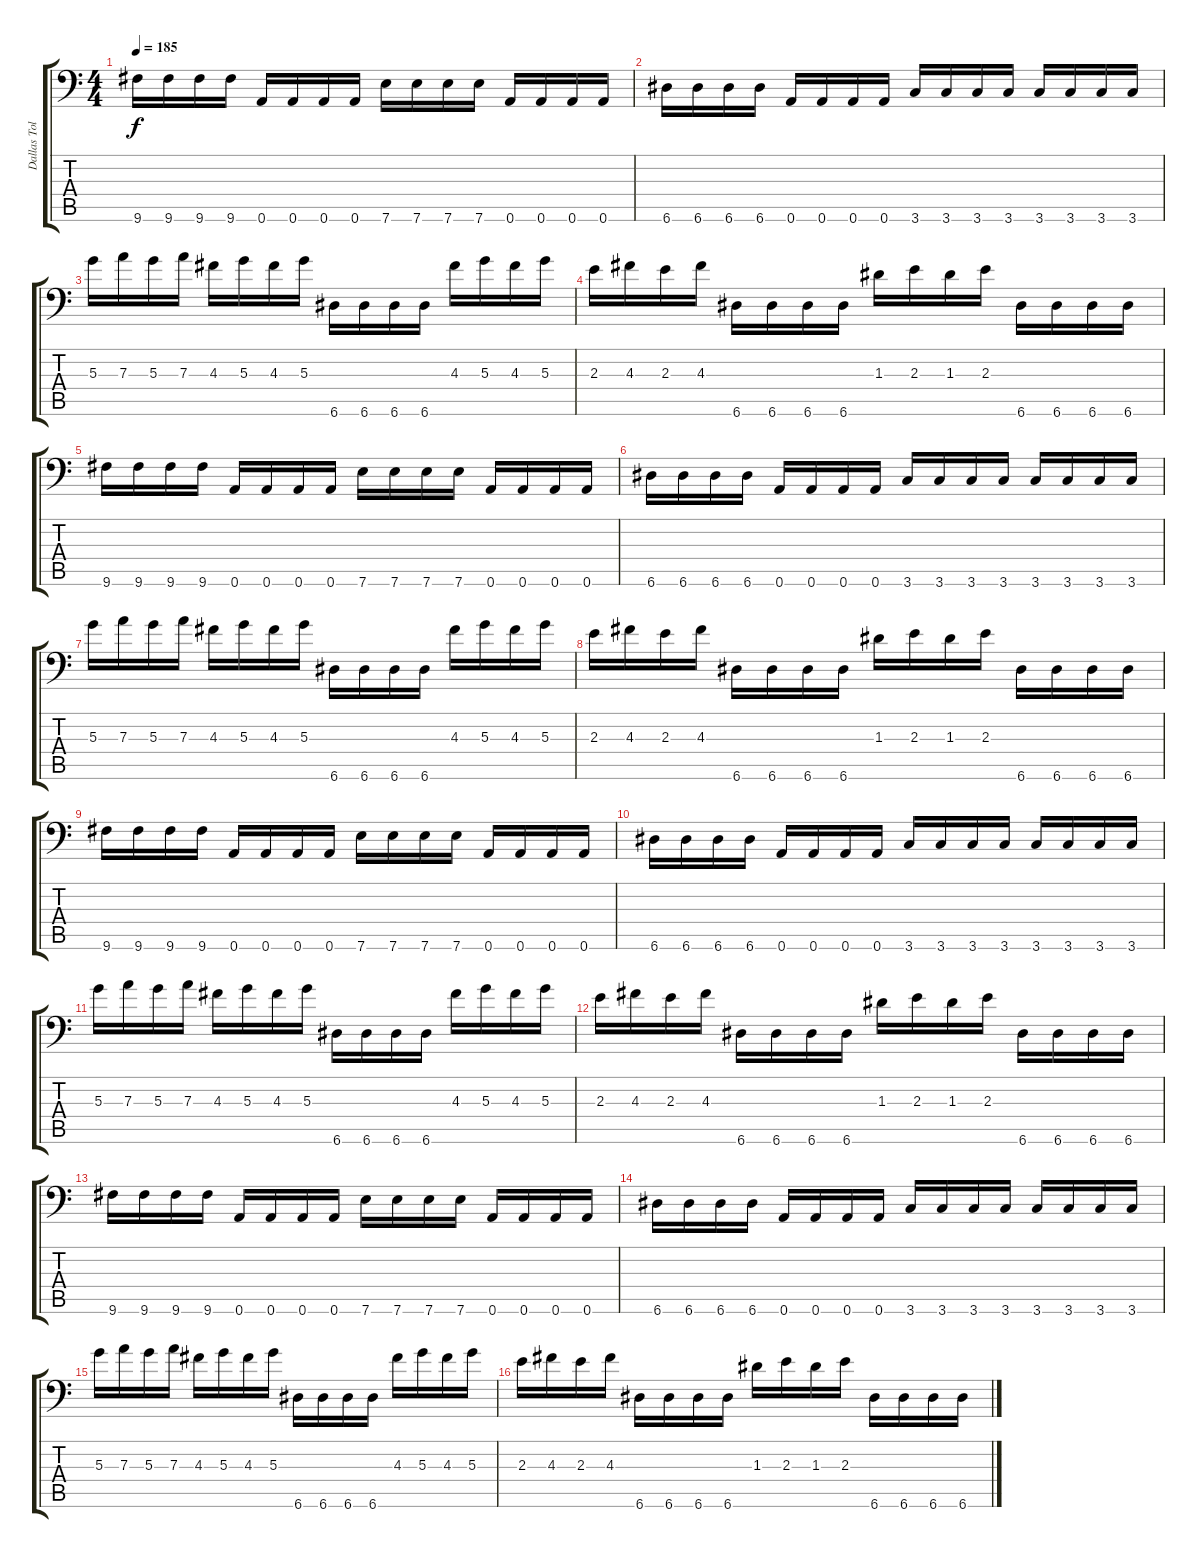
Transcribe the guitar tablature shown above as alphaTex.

\track ("Dallas Toler-Wade (Lead)" "Dallas Tol") {instrument distortionguitar}
\staff {score tabs}
\tuning (B3 Gb3 D3 A2 E2 A1) {hide}
\ts (4 4)
\tempo 185
\clef f4
\ks c
9.6.16{dy f} 9.6.16 9.6.16 9.6.16 0.6.16 0.6.16 0.6.16 0.6.16 7.6.16 7.6.16 7.6.16 7.6.16 0.6.16 0.6.16 0.6.16 0.6.16 |
6.6.16 6.6.16 6.6.16 6.6.16 0.6.16 0.6.16 0.6.16 0.6.16 3.6.16 3.6.16 3.6.16 3.6.16 3.6.16 3.6.16 3.6.16 3.6.16 |
5.3.16 7.3.16 5.3.16 7.3.16 4.3.16 5.3.16 4.3.16 5.3.16 6.6.16 6.6.16 6.6.16 6.6.16 4.3.16 5.3.16 4.3.16 5.3.16 |
2.3.16 4.3.16 2.3.16 4.3.16 6.6.16 6.6.16 6.6.16 6.6.16 1.3.16 2.3.16 1.3.16 2.3.16 6.6.16 6.6.16 6.6.16 6.6.16 |
9.6.16 9.6.16 9.6.16 9.6.16 0.6.16 0.6.16 0.6.16 0.6.16 7.6.16 7.6.16 7.6.16 7.6.16 0.6.16 0.6.16 0.6.16 0.6.16 |
6.6.16 6.6.16 6.6.16 6.6.16 0.6.16 0.6.16 0.6.16 0.6.16 3.6.16 3.6.16 3.6.16 3.6.16 3.6.16 3.6.16 3.6.16 3.6.16 |
5.3.16 7.3.16 5.3.16 7.3.16 4.3.16 5.3.16 4.3.16 5.3.16 6.6.16 6.6.16 6.6.16 6.6.16 4.3.16 5.3.16 4.3.16 5.3.16 |
2.3.16 4.3.16 2.3.16 4.3.16 6.6.16 6.6.16 6.6.16 6.6.16 1.3.16 2.3.16 1.3.16 2.3.16 6.6.16 6.6.16 6.6.16 6.6.16 |
9.6.16 9.6.16 9.6.16 9.6.16 0.6.16 0.6.16 0.6.16 0.6.16 7.6.16 7.6.16 7.6.16 7.6.16 0.6.16 0.6.16 0.6.16 0.6.16 |
6.6.16 6.6.16 6.6.16 6.6.16 0.6.16 0.6.16 0.6.16 0.6.16 3.6.16 3.6.16 3.6.16 3.6.16 3.6.16 3.6.16 3.6.16 3.6.16 |
5.3.16 7.3.16 5.3.16 7.3.16 4.3.16 5.3.16 4.3.16 5.3.16 6.6.16 6.6.16 6.6.16 6.6.16 4.3.16 5.3.16 4.3.16 5.3.16 |
2.3.16 4.3.16 2.3.16 4.3.16 6.6.16 6.6.16 6.6.16 6.6.16 1.3.16 2.3.16 1.3.16 2.3.16 6.6.16 6.6.16 6.6.16 6.6.16 |
9.6.16 9.6.16 9.6.16 9.6.16 0.6.16 0.6.16 0.6.16 0.6.16 7.6.16 7.6.16 7.6.16 7.6.16 0.6.16 0.6.16 0.6.16 0.6.16 |
6.6.16 6.6.16 6.6.16 6.6.16 0.6.16 0.6.16 0.6.16 0.6.16 3.6.16 3.6.16 3.6.16 3.6.16 3.6.16 3.6.16 3.6.16 3.6.16 |
5.3.16 7.3.16 5.3.16 7.3.16 4.3.16 5.3.16 4.3.16 5.3.16 6.6.16 6.6.16 6.6.16 6.6.16 4.3.16 5.3.16 4.3.16 5.3.16 |
2.3.16 4.3.16 2.3.16 4.3.16 6.6.16 6.6.16 6.6.16 6.6.16 1.3.16 2.3.16 1.3.16 2.3.16 6.6.16 6.6.16 6.6.16 6.6.16
